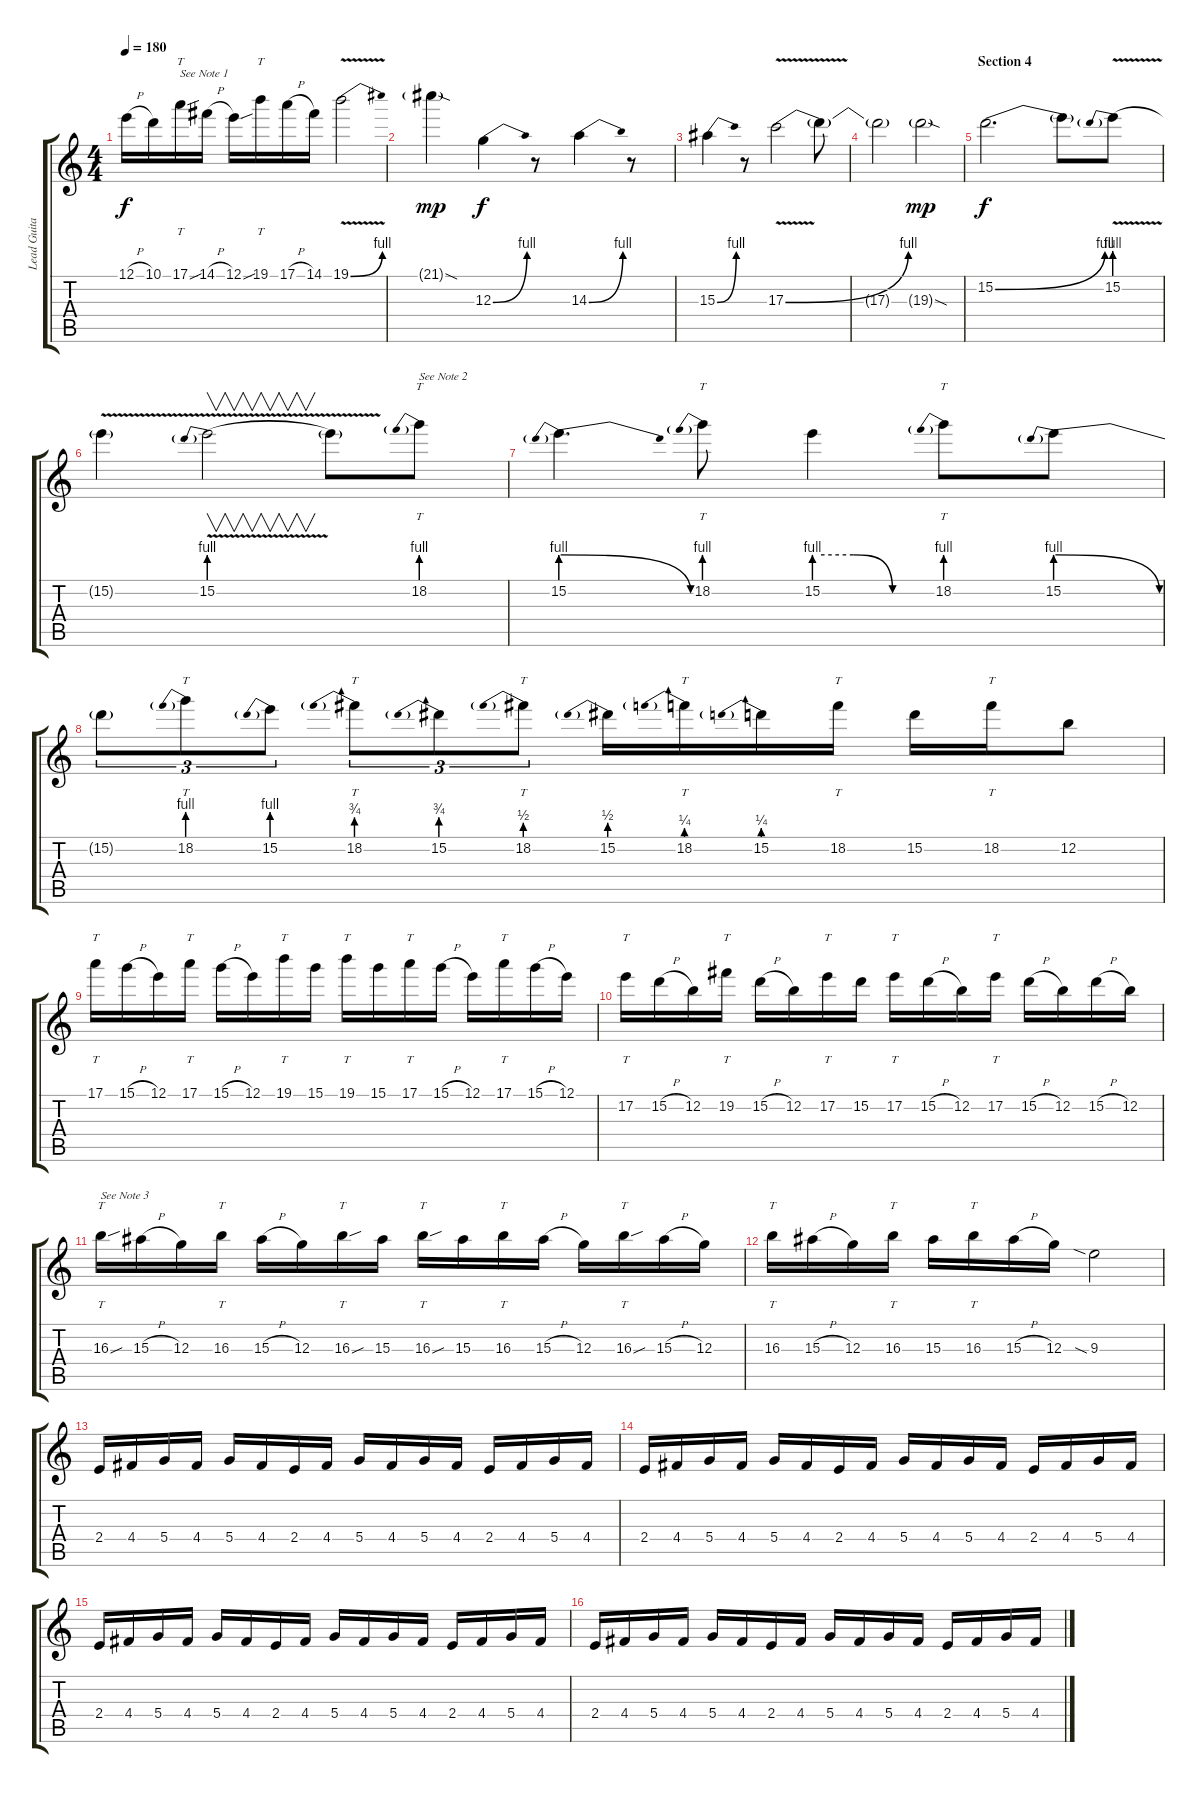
\track ("Lead Guitar" "Lead Guita") {instrument distortionguitar}
\staff {score tabs}
\tuning (E4 B3 G3 D3 A2 E2) {hide}
\ts (4 4)
\tempo 180
\clef g2
\ks c
12.1{h}.16{dy f} 10.1.16 17.1{sou}.16{tt txt "See Note 1"} 14.1{h}.16 12.1{sou}.16 19.1.16{tt} 17.1{h}.16 14.1.16 19.1{be (bend 0 0 60 4) v}.2 |
21.1{sod g}.4{dy mp} 12.3{be (bend 0 0 60 4)}.4{dy f} r.8 14.3{be (bend 0 0 60 4)}.4 r.8 |
15.3{be (bend 0 0 60 4)}.4 r.8 17.3{be (bend 0 0 60 4) v}.2 17.3{t}.8 |
17.3{t}.2 19.3{sod g}.2{dy mp} |
\section ("" "Section 4")
15.2{be (bend 0 0 60 4)}.2{d dy f} 15.2{t}.8 15.2{be (prebend 0 4 60 4) v}.8 |
15.2{t}.4 15.2{be (prebend 0 4 60 4) v}.2{v} 15.2{t}.8 18.2{be (prebend 0 4 60 4)}.8{tt txt "See Note 2"} |
15.2{be (prebendrelease 0 4 60 0)}.4{d} 18.2{be (prebend 0 4 60 4)}.8{tt} 15.2{be (custom 0 4 20 4 40 0 60 0)}.4 18.2{be (prebend 0 4 60 4)}.8{tt} 15.2{be (prebendrelease 0 4 60 0)}.8 |
15.2{t}.8{tu (3 2)} 18.2{be (prebend 0 4 60 4)}.8{tt tu (3 2)} 15.2{be (prebend 0 4 60 4)}.8{tu (3 2)} 18.2{be (prebend 0 3 60 3)}.8{tt tu (3 2)} 15.2{be (prebend 0 3 60 3)}.8{tu (3 2)} 18.2{be (prebend 0 2 60 2)}.8{tt tu (3 2)} 15.2{be (prebend 0 2 60 2)}.16 18.2{be (prebend 0 1 60 1)}.16{tt} 15.2{be (prebend 0 1 60 1)}.16 18.2.16{tt} 15.2.16 18.2.16{tt} 12.2.8 |
17.1.16{tt} 15.1{h}.16 12.1.16 17.1.16{tt} 15.1{h}.16 12.1.16 19.1.16{tt} 15.1.16 19.1.16{tt} 15.1.16 17.1.16{tt} 15.1{h}.16 12.1.16 17.1.16{tt} 15.1{h}.16 12.1.16 |
17.2.16{tt} 15.2{h}.16 12.2.16 19.2.16{tt} 15.2{h}.16 12.2.16 17.2.16{tt} 15.2.16 17.2.16{tt} 15.2{h}.16 12.2.16 17.2.16{tt} 15.2{h}.16 12.2.16 15.2{h}.16 12.2.16 |
16.3{sou}.16{tt txt "See Note 3"} 15.3{h}.16 12.3.16 16.3.16{tt} 15.3{h}.16 12.3.16 16.3{sou}.16{tt} 15.3.16 16.3{sou}.16{tt} 15.3.16 16.3.16{tt} 15.3{h}.16 12.3.16 16.3{sou}.16{tt} 15.3{h}.16 12.3.16 |
16.3.16{tt} 15.3{h}.16 12.3.16 16.3.16{tt} 15.3.16 16.3.16{tt} 15.3{h}.16 12.3.16 9.3{sia}.2 |
2.4.16 4.4.16 5.4.16 4.4.16 5.4.16 4.4.16 2.4.16 4.4.16 5.4.16 4.4.16 5.4.16 4.4.16 2.4.16 4.4.16 5.4.16 4.4.16 |
2.4.16 4.4.16 5.4.16 4.4.16 5.4.16 4.4.16 2.4.16 4.4.16 5.4.16 4.4.16 5.4.16 4.4.16 2.4.16 4.4.16 5.4.16 4.4.16 |
2.4.16 4.4.16 5.4.16 4.4.16 5.4.16 4.4.16 2.4.16 4.4.16 5.4.16 4.4.16 5.4.16 4.4.16 2.4.16 4.4.16 5.4.16 4.4.16 |
2.4.16 4.4.16 5.4.16 4.4.16 5.4.16 4.4.16 2.4.16 4.4.16 5.4.16 4.4.16 5.4.16 4.4.16 2.4.16 4.4.16 5.4.16 4.4.16
